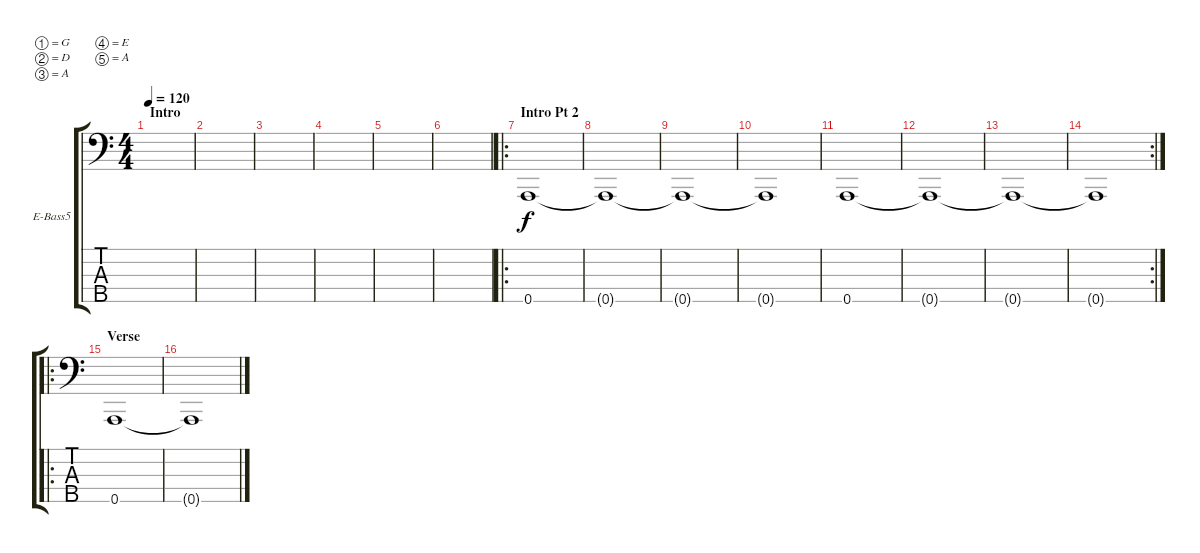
\bracketExtendMode groupsimilarinstruments
\firstSystemTrackNameOrientation horizontal
\otherSystemsTrackNameOrientation horizontal
\track ("Electric Bass" "E-Bass5") {instrument electricbassfinger}
\staff {score tabs}
\tuning (G2 D2 A1 E1 A0)
\ts (4 4)
\section ("" "Intro")
\tempo 120
\clef f4
\ks c
|
|
|
|
|
|
\ro
\section ("" "Intro Pt 2")
0.5.1 |
0.5{t}.1 |
0.5{t}.1 |
0.5{t}.1 |
0.5.1 |
0.5{t}.1 |
0.5{t}.1 |
\rc 2
0.5{t}.1 |
\ro
\section ("" "Verse")
0.5.1 |
0.5{t}.1
